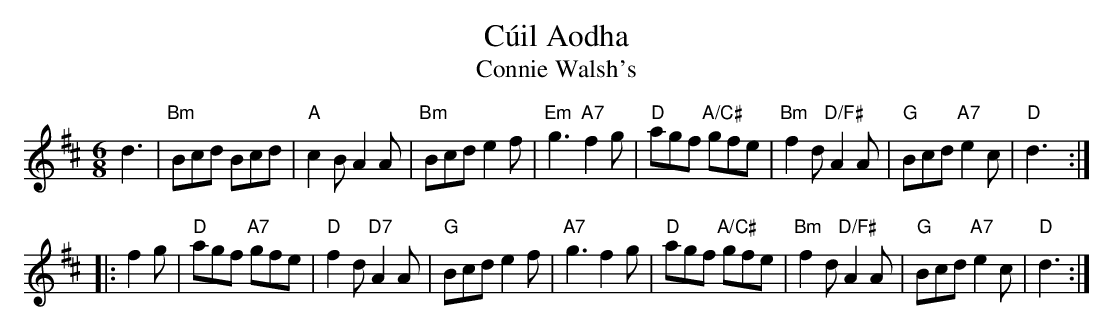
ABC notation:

X:1
T:C\'uil Aodha
T:Connie Walsh's
M:6/8
L:1/8
K:D Major
d3 |\
"Bm"Bcd Bcd | "A"c2B A2A | "Bm"Bcd e2f | "Em"g3 "A7"f2g |\
"D"agf "A/C#"gfe | "Bm"f2d "D/F#"A2A | "G"Bcd "A7"e2c | "D"d3 :|
|: f2g |\
"D"agf "A7"gfe | "D"f2d "D7"A2A | "G"Bcd e2f | "A7"g3 f2g |\
"D"agf "A/C#"gfe | "Bm"f2d "D/F#"A2A | "G"Bcd "A7"e2c | "D"d3 :|
